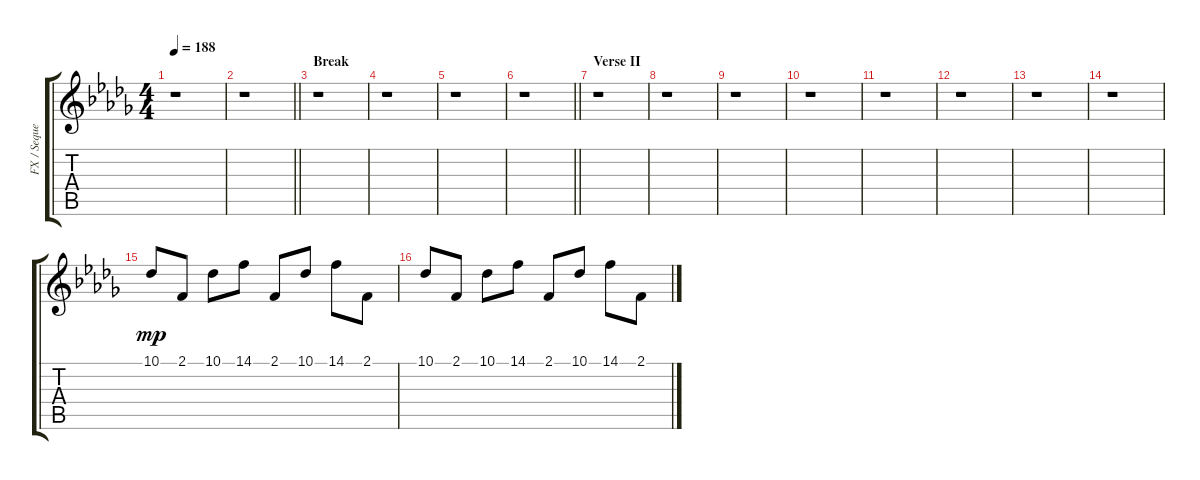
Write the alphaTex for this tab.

\track ("FX / Sequencer II" "FX / Seque") {instrument lead1square}
\staff {score tabs}
\tuning (Eb4 Bb3 Gb3 Db3 Ab2 Db2) {hide}
\ts (4 4)
\tempo 188
\clef g2
\ks db
r.1{dy mp} |
\barLineRight lightlight
r.1 |
\section ("" "Break")
r.1 |
r.1 |
r.1 |
\barLineRight lightlight
r.1 |
\section ("" "Verse II")
r.1 |
r.1 |
r.1 |
r.1 |
r.1 |
r.1 |
r.1 |
r.1 |
10.1.8 2.1.8 10.1.8 14.1.8 2.1.8 10.1.8 14.1.8 2.1.8 |
10.1.8 2.1.8 10.1.8 14.1.8 2.1.8 10.1.8 14.1.8 2.1.8
